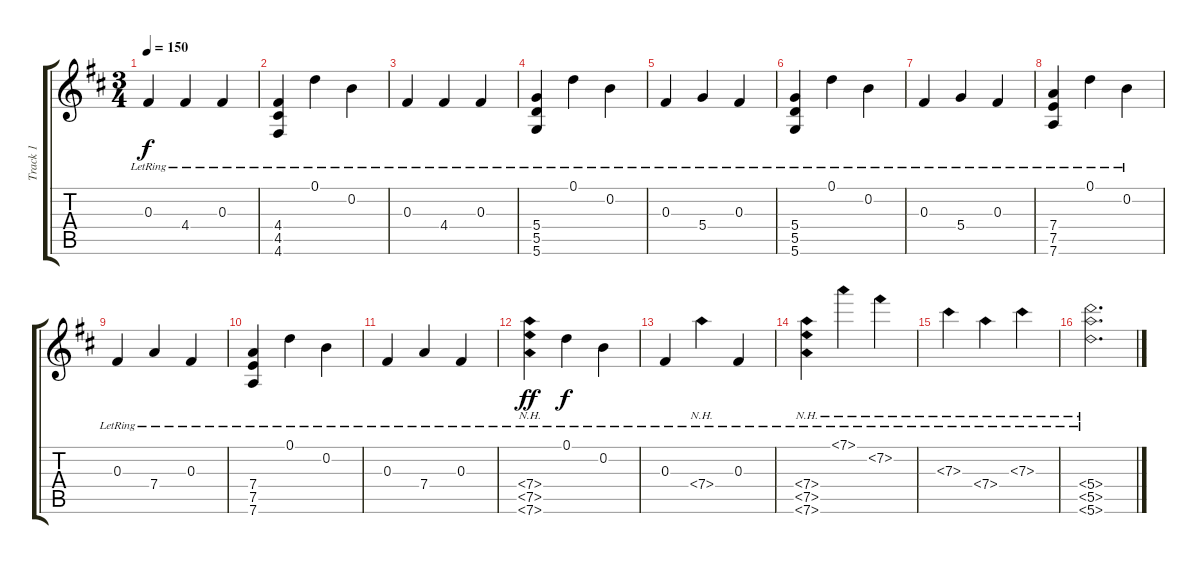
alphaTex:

\track ("Track 1" "Track 1") {instrument acousticguitarnylon}
\staff {score tabs}
\tuning (D4 B3 Gb3 D3 A2 D2) {hide}
\ts (3 4)
\tempo 150
\clef g2
\ks d
0.3{lr}.4{dy f} 4.4{lr}.4 0.3{lr}.4 |
(4.4{lr} 4.5{lr} 4.6{lr}).4 0.1{lr}.4 0.2{lr}.4 |
0.3{lr}.4 4.4{lr}.4 0.3{lr}.4 |
(5.4{lr} 5.5{lr} 5.6{lr}).4 0.1{lr}.4 0.2{lr}.4 |
0.3{lr}.4 5.4{lr}.4 0.3{lr}.4 |
(5.4{lr} 5.5{lr} 5.6{lr}).4 0.1{lr}.4 0.2{lr}.4 |
0.3{lr}.4 5.4{lr}.4 0.3{lr}.4 |
(7.4{lr} 7.5{lr} 7.6{lr}).4 0.1{lr}.4 0.2{lr}.4 |
0.3{lr}.4 7.4{lr}.4 0.3{lr}.4 |
(7.4{lr} 7.5{lr} 7.6{lr}).4 0.1{lr}.4 0.2{lr}.4 |
0.3{lr}.4 7.4{lr}.4 0.3{lr}.4 |
(7.4{nh lr} 7.5{nh lr} 7.6{nh lr}).4{dy ff} 0.1{lr}.4{dy f} 0.2{lr}.4 |
0.3{lr}.4 7.4{nh lr}.4 0.3{lr}.4 |
(7.4{nh lr} 7.5{nh lr} 7.6{nh lr}).4 7.1{nh lr}.4 7.2{nh lr}.4 |
7.3{nh lr}.4 7.4{nh lr}.4 7.3{nh lr}.4 |
(5.4{nh lr} 5.5{nh lr} 5.6{nh lr}).2{d}
